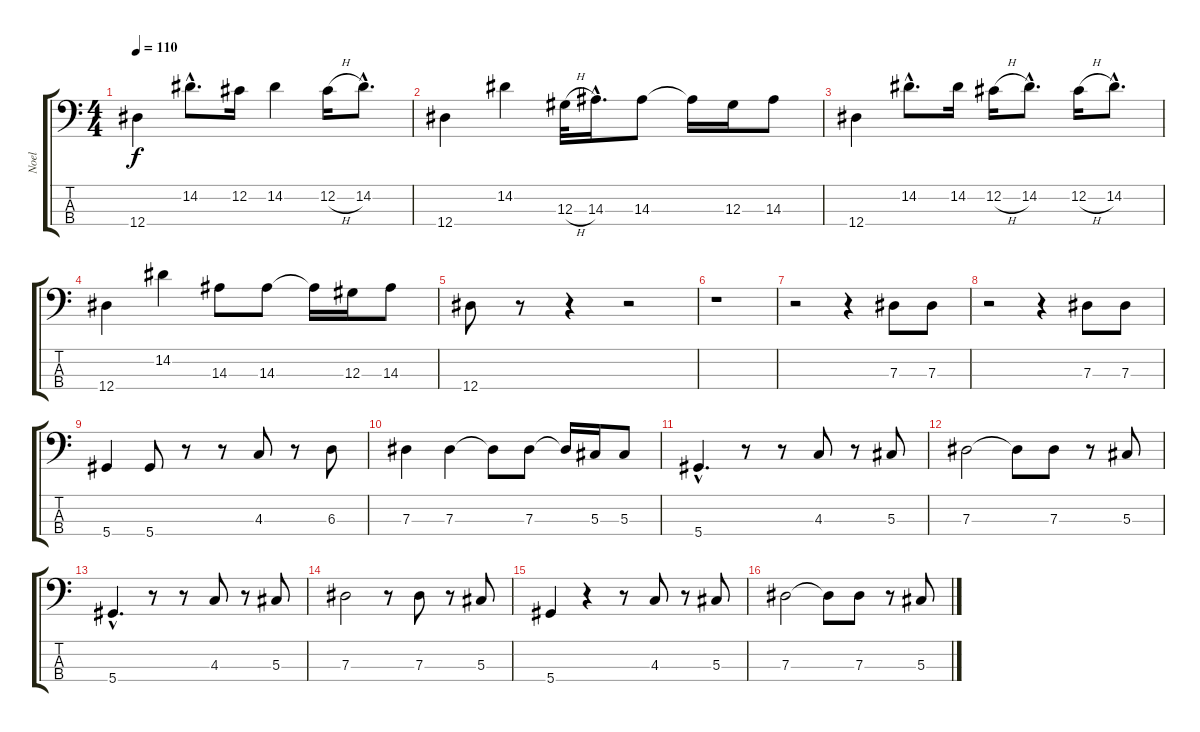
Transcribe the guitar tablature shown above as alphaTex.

\track ("Noel" "Noel") {instrument electricbassfinger}
\staff {score tabs}
\tuning (Gb2 Db2 Ab1 Eb1) {hide}
\ts (4 4)
\tempo 110
\clef f4
\ks c
12.4.4{dy f} 14.2{hac}.8{d} 12.2.16 14.2.4 12.2{h}.16 14.2{hac}.8{d} |
12.4.4 14.2.4 12.3{h}.32 14.3{hac}.16{d} 14.3.8 14.3{t}.16 12.3.16 14.3.8 |
12.4.4 14.2{hac}.8{d} 14.2.16 12.2{h}.16 14.2{hac}.8{d} 12.2{h}.16 14.2{hac}.8{d} |
12.4.4 14.2.4 14.3.8 14.3.8 14.3{t}.16 12.3.16 14.3.8 |
12.4.8 r.8 r.4 r.2 |
r.1 |
r.2 r.4 7.3.8 7.3.8 |
r.2 r.4 7.3.8 7.3.8 |
5.4.4 5.4.8 r.8 r.8 4.3.8 r.8 6.3.8 |
7.3.4 7.3.4 7.3{t}.8 7.3.8 7.3{t}.16 5.3.16 5.3.8 |
5.4{hac}.4{d} r.8 r.8 4.3.8 r.8 5.3.8 |
7.3.2 7.3{t}.8 7.3.8 r.8 5.3.8 |
5.4{hac}.4{d} r.8 r.8 4.3.8 r.8 5.3.8 |
7.3.2 r.8 7.3.8 r.8 5.3.8 |
5.4.4 r.4 r.8 4.3.8 r.8 5.3.8 |
7.3.2 7.3{t}.8 7.3.8 r.8 5.3.8
